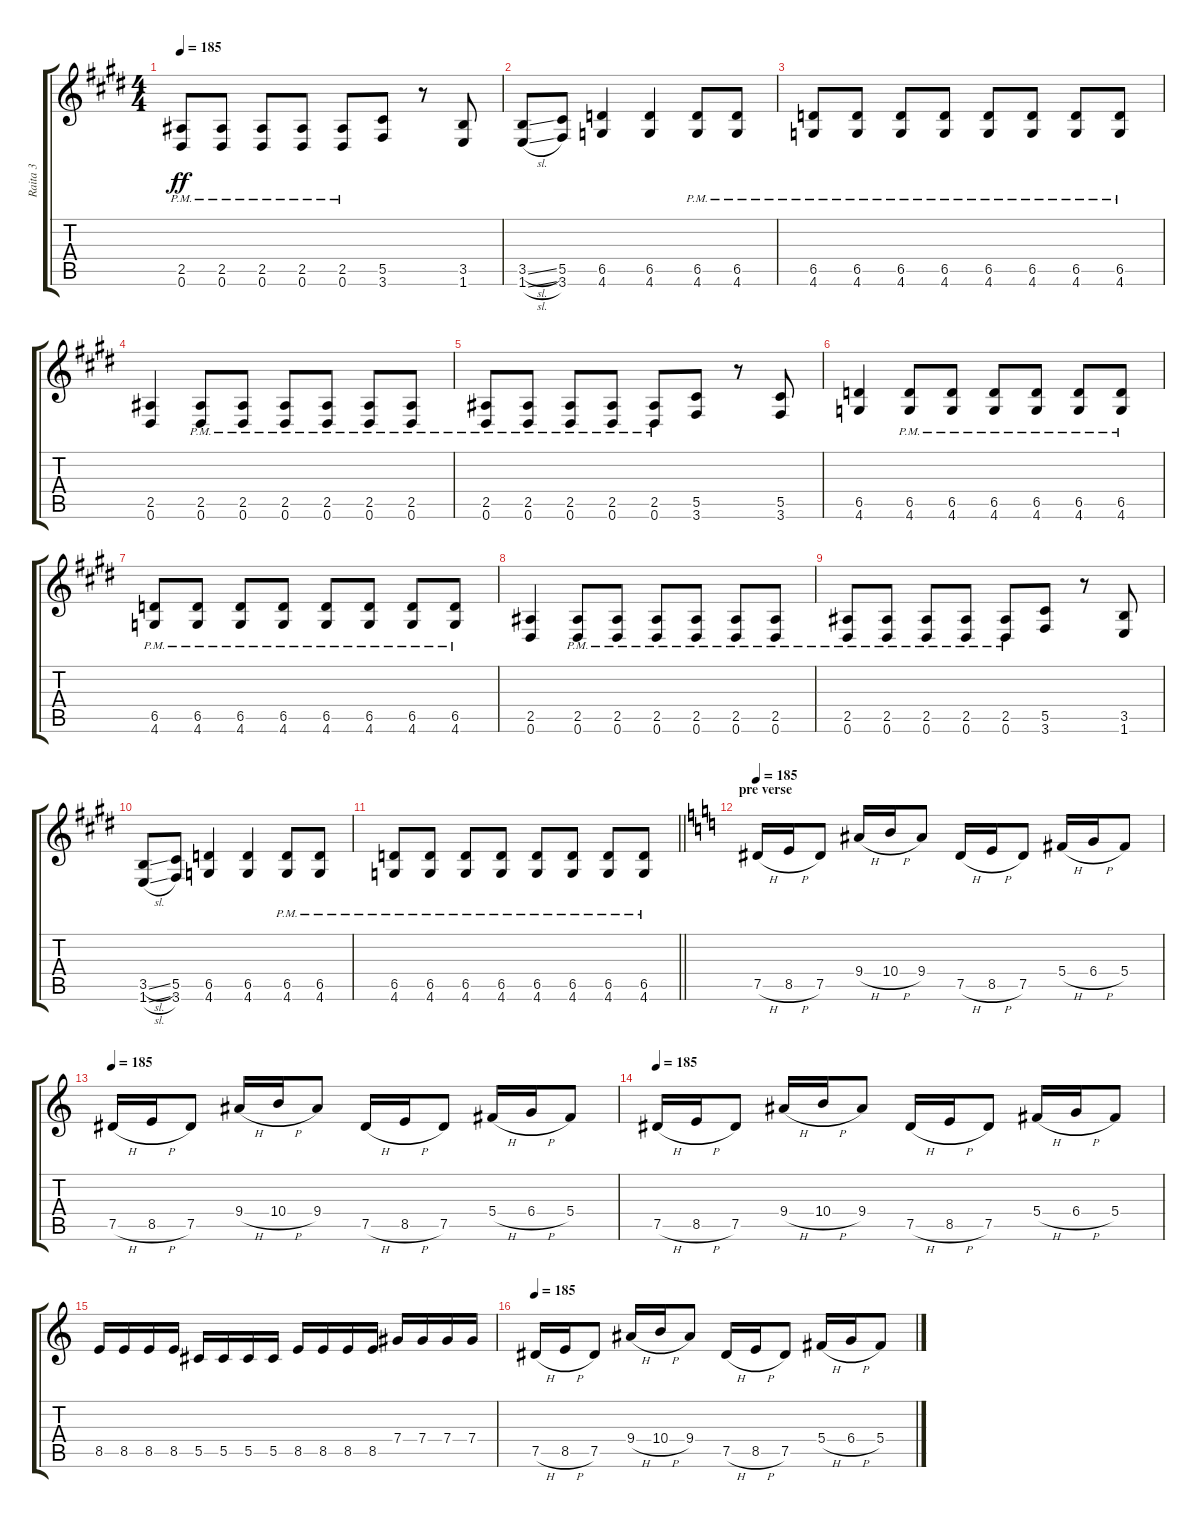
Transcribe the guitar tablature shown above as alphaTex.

\track ("Raita 3" "Raita 3") {instrument distortionguitar}
\staff {score tabs}
\tuning (Eb4 Bb3 Gb3 Db3 Ab2 Eb2) {hide}
\ts (4 4)
\tempo 185
\clef g2
\ks e
(2.5{pm} 0.6{pm}).8{dy ff} (2.5{pm} 0.6{pm}).8 (2.5{pm} 0.6{pm}).8 (2.5{pm} 0.6{pm}).8 (2.5{pm} 0.6{pm}).8 (5.5 3.6).8 r.8 (3.5 1.6).8 |
(3.5{sl} 1.6{sl}).8 (5.5 3.6).8 (6.5 4.6).4 (6.5 4.6).4 (6.5{pm} 4.6{pm}).8 (6.5{pm} 4.6{pm}).8 |
(6.5{pm} 4.6{pm}).8 (6.5{pm} 4.6{pm}).8 (6.5{pm} 4.6{pm}).8 (6.5{pm} 4.6{pm}).8 (6.5{pm} 4.6{pm}).8 (6.5{pm} 4.6{pm}).8 (6.5{pm} 4.6{pm}).8 (6.5{pm} 4.6{pm}).8 |
(2.5 0.6).4 (2.5{pm} 0.6{pm}).8 (2.5{pm} 0.6{pm}).8 (2.5{pm} 0.6{pm}).8 (2.5{pm} 0.6{pm}).8 (2.5{pm} 0.6{pm}).8 (2.5{pm} 0.6{pm}).8 |
(2.5{pm} 0.6{pm}).8 (2.5{pm} 0.6{pm}).8 (2.5{pm} 0.6{pm}).8 (2.5{pm} 0.6{pm}).8 (2.5{pm} 0.6{pm}).8 (5.5 3.6).8 r.8 (5.5 3.6).8 |
(6.5 4.6).4 (6.5{pm} 4.6{pm}).8 (6.5{pm} 4.6{pm}).8 (6.5{pm} 4.6{pm}).8 (6.5{pm} 4.6{pm}).8 (6.5{pm} 4.6{pm}).8 (6.5{pm} 4.6{pm}).8 |
(6.5{pm} 4.6{pm}).8 (6.5{pm} 4.6{pm}).8 (6.5{pm} 4.6{pm}).8 (6.5{pm} 4.6{pm}).8 (6.5{pm} 4.6{pm}).8 (6.5{pm} 4.6{pm}).8 (6.5{pm} 4.6{pm}).8 (6.5{pm} 4.6{pm}).8 |
(2.5 0.6).4 (2.5{pm} 0.6{pm}).8 (2.5{pm} 0.6{pm}).8 (2.5{pm} 0.6{pm}).8 (2.5{pm} 0.6{pm}).8 (2.5{pm} 0.6{pm}).8 (2.5{pm} 0.6{pm}).8 |
(2.5{pm} 0.6{pm}).8 (2.5{pm} 0.6{pm}).8 (2.5{pm} 0.6{pm}).8 (2.5{pm} 0.6{pm}).8 (2.5{pm} 0.6{pm}).8 (5.5 3.6).8 r.8 (3.5 1.6).8 |
(3.5{sl} 1.6{sl}).8 (5.5 3.6).8 (6.5 4.6).4 (6.5 4.6).4 (6.5{pm} 4.6{pm}).8 (6.5{pm} 4.6{pm}).8 |
\barLineRight lightlight
(6.5{pm} 4.6{pm}).8 (6.5{pm} 4.6{pm}).8 (6.5{pm} 4.6{pm}).8 (6.5{pm} 4.6{pm}).8 (6.5{pm} 4.6{pm}).8 (6.5{pm} 4.6{pm}).8 (6.5{pm} 4.6{pm}).8 (6.5{pm} 4.6{pm}).8 |
\section ("" "pre verse")
\tempo 185
\ks c
7.5{h}.16{balance 16} 8.5{h}.16 7.5.8 9.4{h}.16 10.4{h}.16 9.4.8 7.5{h}.16 8.5{h}.16 7.5.8 5.4{h}.16 6.4{h}.16 5.4.8 |
\tempo 185
7.5{h}.16 8.5{h}.16 7.5.8 9.4{h}.16 10.4{h}.16 9.4.8 7.5{h}.16 8.5{h}.16 7.5.8 5.4{h}.16 6.4{h}.16 5.4.8 |
\tempo 185
7.5{h}.16 8.5{h}.16 7.5.8 9.4{h}.16 10.4{h}.16 9.4.8 7.5{h}.16 8.5{h}.16 7.5.8 5.4{h}.16 6.4{h}.16 5.4.8 |
8.5.16 8.5.16 8.5.16 8.5.16 5.5.16 5.5.16 5.5.16 5.5.16 8.5.16 8.5.16 8.5.16 8.5.16 7.4.16 7.4.16 7.4.16 7.4.16 |
\tempo 185
7.5{h}.16 8.5{h}.16 7.5.8 9.4{h}.16 10.4{h}.16 9.4.8 7.5{h}.16 8.5{h}.16 7.5.8 5.4{h}.16 6.4{h}.16 5.4.8
